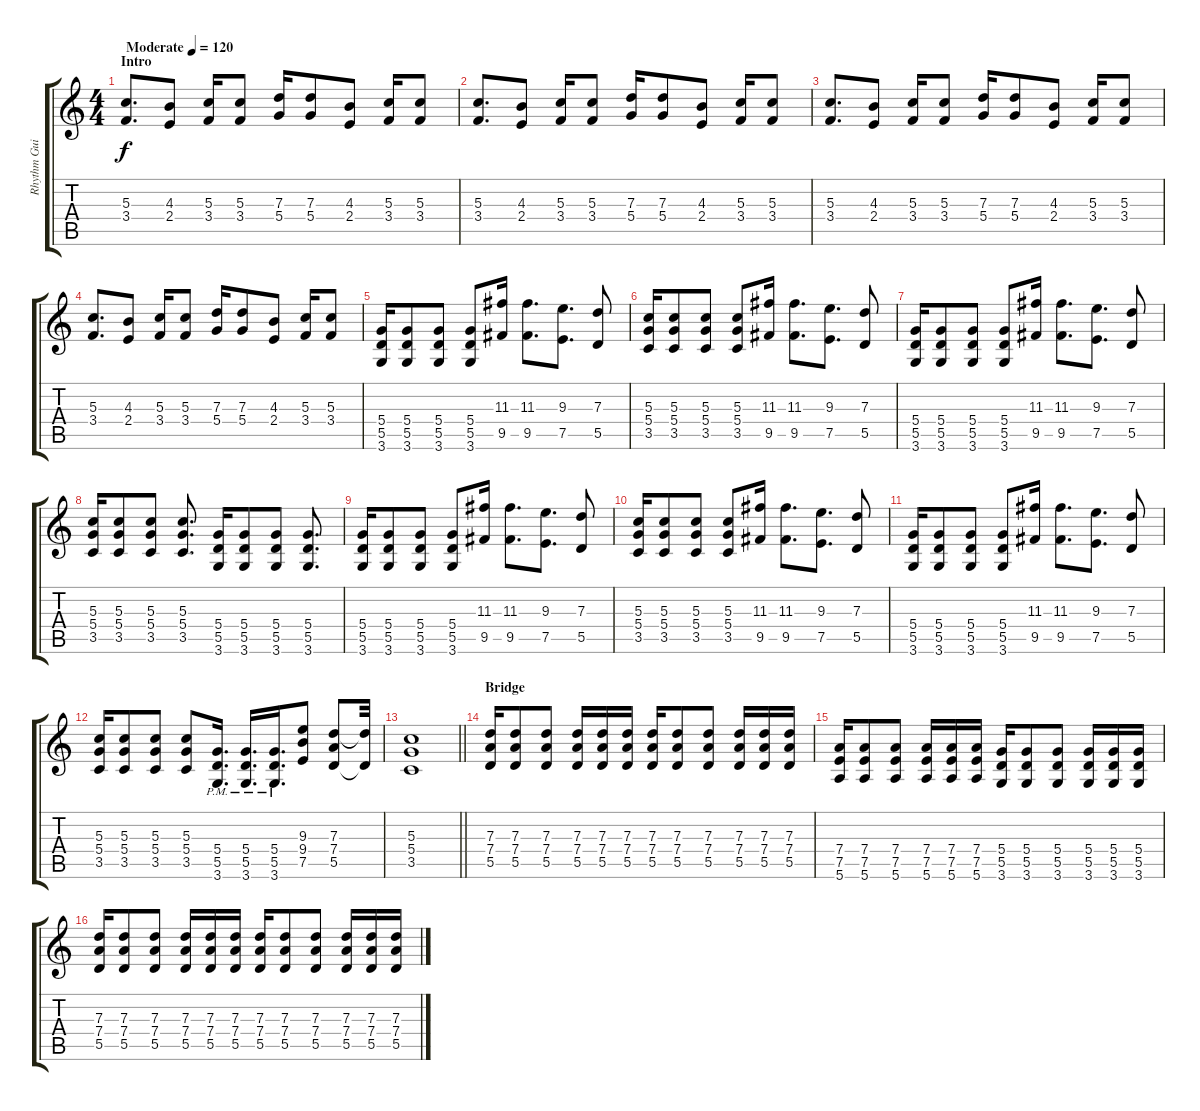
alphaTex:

\track ("Rhythm Guitar" "Rhythm Gui") {instrument distortionguitar}
\staff {score tabs}
\tuning (E4 B3 G3 D3 A2 E2) {hide}
\ts (4 4)
\section ("" "Intro")
\tempo (120 "Moderate")
\clef g2
\ks c
(5.3 3.4).8{d dy f volume 8 instrument distortionguitar} (4.3 2.4).8 (5.3 3.4).16 (5.3 3.4).8 (7.3 5.4).16 (7.3 5.4).8 (4.3 2.4).8 (5.3 3.4).16 (5.3 3.4).8 |
(5.3 3.4).8{d volume 8} (4.3 2.4).8 (5.3 3.4).16 (5.3 3.4).8 (7.3 5.4).16 (7.3 5.4).8 (4.3 2.4).8 (5.3 3.4).16 (5.3 3.4).8 |
(5.3 3.4).8{d volume 8} (4.3 2.4).8 (5.3 3.4).16 (5.3 3.4).8 (7.3 5.4).16 (7.3 5.4).8 (4.3 2.4).8 (5.3 3.4).16 (5.3 3.4).8 |
(5.3 3.4).8{d volume 8} (4.3 2.4).8 (5.3 3.4).16 (5.3 3.4).8 (7.3 5.4).16 (7.3 5.4).8 (4.3 2.4).8 (5.3 3.4).16 (5.3 3.4).8 |
(5.4 5.5 3.6).16{volume 13} (5.4 5.5 3.6).8 (5.4 5.5 3.6).8 (5.4 5.5 3.6).8 (11.3 9.5).16 (11.3 9.5).8{d} (9.3 7.5).8{d} (7.3 5.5).8 |
(5.3 5.4 3.5).16 (5.3 5.4 3.5).8 (5.3 5.4 3.5).8 (5.3 5.4 3.5).8 (11.3 9.5).16 (11.3 9.5).8{d} (9.3 7.5).8{d} (7.3 5.5).8 |
(5.4 5.5 3.6).16 (5.4 5.5 3.6).8 (5.4 5.5 3.6).8 (5.4 5.5 3.6).8 (11.3 9.5).16 (11.3 9.5).8{d} (9.3 7.5).8{d} (7.3 5.5).8 |
(5.3 5.4 3.5).16 (5.3 5.4 3.5).8 (5.3 5.4 3.5).8 (5.3 5.4 3.5).8{d} (5.4 5.5 3.6).16 (5.4 5.5 3.6).8 (5.4 5.5 3.6).8 (5.4 5.5 3.6).8{d} |
(5.4 5.5 3.6).16 (5.4 5.5 3.6).8 (5.4 5.5 3.6).8 (5.4 5.5 3.6).8 (11.3 9.5).16 (11.3 9.5).8{d} (9.3 7.5).8{d} (7.3 5.5).8 |
(5.3 5.4 3.5).16 (5.3 5.4 3.5).8 (5.3 5.4 3.5).8 (5.3 5.4 3.5).8 (11.3 9.5).16 (11.3 9.5).8{d} (9.3 7.5).8{d} (7.3 5.5).8 |
(5.4 5.5 3.6).16 (5.4 5.5 3.6).8 (5.4 5.5 3.6).8 (5.4 5.5 3.6).8 (11.3 9.5).16 (11.3 9.5).8{d} (9.3 7.5).8{d} (7.3 5.5).8 |
(5.3 5.4 3.5).16 (5.3 5.4 3.5).8 (5.3 5.4 3.5).8 (5.3 5.4 3.5).8 (5.4{pm} 5.5{pm} 3.6{pm}).16{d} (5.4{pm} 5.5{pm} 3.6{pm}).16{d} (5.4{pm} 5.5{pm} 3.6{pm}).16{d} (9.3 9.4 7.5).8 (7.3 7.4 5.5).8 (7.3{t} 5.5{t}).32 |
\barLineRight lightlight
(5.3 5.4 3.5).1 |
\section ("" "Bridge")
(7.3 7.4 5.5).16 (7.3 7.4 5.5).8 (7.3 7.4 5.5).8 (7.3 7.4 5.5).16 (7.3 7.4 5.5).16 (7.3 7.4 5.5).16 (7.3 7.4 5.5).16 (7.3 7.4 5.5).8 (7.3 7.4 5.5).8 (7.3 7.4 5.5).16 (7.3 7.4 5.5).16 (7.3 7.4 5.5).16 |
(7.4 7.5 5.6).16 (7.4 7.5 5.6).8 (7.4 7.5 5.6).8 (7.4 7.5 5.6).16 (7.4 7.5 5.6).16 (7.4 7.5 5.6).16 (5.4 5.5 3.6).16 (5.4 5.5 3.6).8 (5.4 5.5 3.6).8 (5.4 5.5 3.6).16 (5.4 5.5 3.6).16 (5.4 5.5 3.6).16 |
(7.3 7.4 5.5).16 (7.3 7.4 5.5).8 (7.3 7.4 5.5).8 (7.3 7.4 5.5).16 (7.3 7.4 5.5).16 (7.3 7.4 5.5).16 (7.3 7.4 5.5).16 (7.3 7.4 5.5).8 (7.3 7.4 5.5).8 (7.3 7.4 5.5).16 (7.3 7.4 5.5).16 (7.3 7.4 5.5).16
